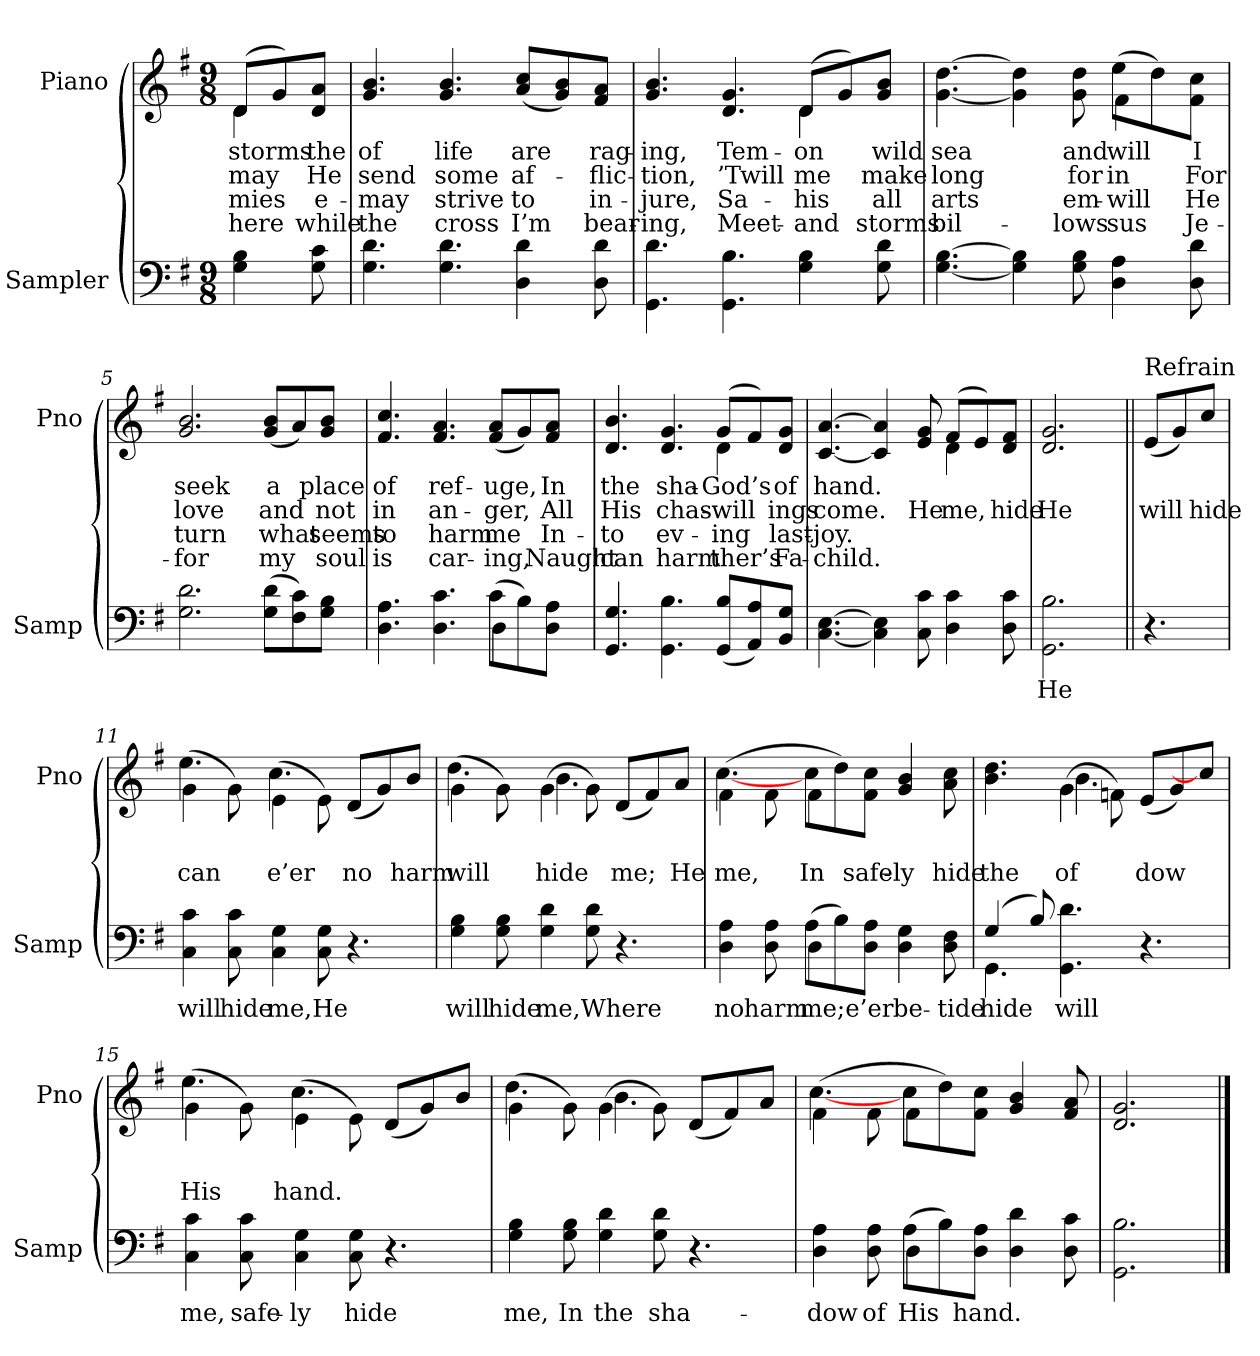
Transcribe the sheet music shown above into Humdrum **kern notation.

**kern	**text	**kern	**text	**text	**text	**text
*part2	*part2	*part1	*part1	*part1	*part1	*part1
*staff2	*staff2	*staff1	*staff1	*staff1	*staff1	*staff1
*I"Sampler	*	*I"Piano	*	*	*	*
*I'Samp	*	*I'Pno	*	*	*	*
*clefF4	*	*clefG2	*	*	*	*
*k[f#]	*	*k[f#]	*	*	*	*
*G:	*	*G:	*	*	*	*
*M9/8	*	*M9/8	*	*	*	*
=1	=1	=1	=1	=1	=1	=1
*	*	*^	*	*	*	*
4G 4B	.	(8d/L	4d	storms	may	-mies	here
.	.	8g/)	.	.	.	.	.
8G 8c	.	8d/ 8a/J	8ryy	the	He	-e-	while
*	*	*v	*v	*	*	*	*
=2	=2	=2	=2	=2	=2	=2
4.G 4.d	.	4.g 4.b	of	send	may	the
4.G 4.d	.	4.g 4.b	life	some	strive	cross
4D 4d	.	(8a/ 8cc/L	are	af-	to	I’m
.	.	8g/ 8b/)	.	.	.	.
8D 8d	.	8f#/ 8a/J	rag-	-flic-	in-	bear-
=3	=3	=3	=3	=3	=3	=3
*	*	*^	*	*	*	*
4.GG 4.d	.	4.g 4.b	2.ryy	-ing,	-tion,	-jure,	-ing,
4.GG 4.B	.	4.d 4.g	.	Tem-	’Twill	Sa-	Meet-
4G 4B	.	(8d/L	4d	on	me	his	and
.	.	8g/)	.	.	.	.	.
8G 8d	.	8g/ 8b/J	8ryy	wild	make	all	storms
=4	=4	=4	=4	=4	=4	=4	=4
[4.G [4.B	.	[4.g [4.dd	2.ryy	sea	long	arts	bil-
4G] 4B]	.	4g] 4dd]	.	.	.	.	.
8G 8B	.	8g 8dd	.	and	for	em-	-lows
4D 4A	.	(8ee\L	4f#	will	in	will	-sus
.	.	8dd\)	.	.	.	.	.
8D 8d	.	8f#\ 8cc\J	8ryy	I	For	He	Je-
*	*	*v	*v	*	*	*	*
=5	=5	=5	=5	=5	=5	=5
2.G 2.d	.	2.g 2.b	seek	love	turn	for
(8G\ 8d\L	.	(8g/ 8b/L	a	and	what	my
8F#\ 8c\)	.	8a/)	.	.	.	.
8G\ 8B\J	.	8g/ 8b/J	place	not	seems	soul
=6	=6	=6	=6	=6	=6	=6
*^	*	*	*	*	*	*
4.D 4.A	2.ryy	.	4.f# 4.cc	of	in	to	is
4.D 4.c	.	.	4.f# 4.a	ref-	an-	harm	car-
(8c\L	4D	.	(8f#/ 8a/L	-uge,	-ger,	me	-ing,
8B\)	.	.	8g/)	.	.	.	.
8D\ 8A\J	8ryy	.	8f#/ 8a/J	In	All	In-	Naught
*v	*v	*	*	*	*	*	*
=7	=7	=7	=7	=7	=7	=7
*	*	*^	*	*	*	*
4.GG 4.G	.	4.d 4.b	2.ryy	the	His	-to	can
4.GG 4.B	.	4.d 4.g	.	sha-	chas-	ev-	harm
(8GG/ 8B/L	.	(8g/L	4d	God’s	will	-ing	-ther’s
8AA/ 8A/)	.	8f#/)	.	.	.	.	.
8BB/ 8G/J	.	8d/ 8g/J	8ryy	of	-ings	-last-	Fa-
=8	=8	=8	=8	=8	=8	=8	=8
[4.C [4.E	.	[4.c [4.a	2.ryy	hand.	come.	joy.	child.
4C] 4E]	.	4c] 4a]	.	.	.	.	.
8C 8c	.	8e 8g	.	.	He	.	.
4D 4c	.	(8f#/L	4d	.	me,	.	.
.	.	8e/)	.	.	.	.	.
8D 8c	.	8d/ 8f#/J	8ryy	.	hide	.	.
*	*	*v	*v	*	*	*	*
=9	=9	=9	=9	=9	=9	=9
2.GG 2.B	He	2.d 2.g	.	He	.	.
=10||	=10||	=10||	=10||	=10||	=10||	=10||
!	!	!LO:TX:t=Refrain	!	!	!	!
4.r	.	(8e/L	.	will	.	.
.	.	8g/)	.	.	.	.
.	.	8cc/J	.	hide	.	.
=11	=11	=11	=11	=11	=11	=11
*	*	*^	*	*	*	*
4C 4c	will	(4g\	4.ee	.	can	.	.
8C 8c	hide	8g\)	.	.	.	.	.
4C 4G	me,	(4e\	4.cc	.	e’er	.	.
8C 8G	He	8e\)	.	.	.	.	.
4.r	.	(8d/L	4.ryy	.	no	.	.
.	.	8g/)	.	.	.	.	.
.	.	8b/J	.	.	harm	.	.
=12	=12	=12	=12	=12	=12	=12	=12
4G 4B	will	(4g\	4.dd	.	will	.	.
8G 8B	hide	8g\)	.	.	.	.	.
4G 4d	me,	(4g\	4.b	.	hide	.	.
8G 8d	Where	8g\)	.	.	.	.	.
4.r	.	(8d/L	4.ryy	.	me;	.	.
.	.	8f#/)	.	.	.	.	.
.	.	8a/J	.	.	He	.	.
=13	=13	=13	=13	=13	=13	=13	=13
*^	*	*	*	*	*	*	*
4D 4A	4.ryy	no	(4f#\	[4.cc	.	me,	.	.
8D 8A	.	harm	8f#\	.	.	.	.	.
(8A\L	4D	me;	8cc\L	4f#	.	In	.	.
8B\)	.	.	8dd\)	.	.	.	.	.
8D\ 8A\J	2ryy	e’er	8f#\ 8cc\J	2ryy	.	safe-	.	.
4D 4G	.	be-	4g 4b	.	.	-ly	.	.
8D 8F#	.	-tide	8a 8cc	.	.	hide	.	.
=14	=14	=14	=14	=14	=14	=14	=14	=14
(4G/	4.GG	hide	4.b 4.dd	4.ryy	.	the	.	.
8B/)	.	.	.	.	.	.	.	.
4.GG 4.d	2.ryy	will	(4g\	4.b	.	of	.	.
.	.	.	8fn\)	.	.	.	.	.
4.r	.	.	(8e/L	4.ryy	.	-dow	.	.
.	.	.	8g/)	.	.	.	.	.
.	.	.	8cc/J]	.	.	.	.	.
*v	*v	*	*	*	*	*	*	*
=15	=15	=15	=15	=15	=15	=15	=15
4C 4c	me,	(4g\	4.ee	.	His	.	.
8C 8c	safe-	8g\)	.	.	.	.	.
4C 4G	-ly	(4e\	4.cc	.	hand.	.	.
8C 8G	hide	8e\)	.	.	.	.	.
4.r	.	(8d/L	4.ryy	.	.	.	.
.	.	8g/)	.	.	.	.	.
.	.	8b/J	.	.	.	.	.
=16	=16	=16	=16	=16	=16	=16	=16
4G 4B	me,	(4g\	4.dd	.	.	.	.
8G 8B	In	8g\)	.	.	.	.	.
4G 4d	the	(4g\	4.b	.	.	.	.
8G 8d	sha-	8g\)	.	.	.	.	.
4.r	.	(8d/L	4.ryy	.	.	.	.
.	.	8f#/)	.	.	.	.	.
.	.	8a/J	.	.	.	.	.
=17	=17	=17	=17	=17	=17	=17	=17
*^	*	*	*	*	*	*	*
4D 4A	4.ryy	-dow	(4f#\	[4.cc	.	.	.	.
8D 8A	.	of	8f#\	.	.	.	.	.
(8A\L	4D	His	8cc\L	4f#	.	.	.	.
8B\)	.	.	8dd\)	.	.	.	.	.
8D\ 8A\J	2ryy	hand.	8f#\ 8cc\J	2ryy	.	.	.	.
4D 4d	.	.	4g 4b	.	.	.	.	.
8D 8c	.	.	8f# 8a	.	.	.	.	.
*v	*v	*	*	*	*	*	*	*
*	*	*v	*v	*	*	*	*
=18	=18	=18	=18	=18	=18	=18
2.GG 2.B	.	2.d 2.g	.	.	.	.
==	==	==	==	==	==	==
*-	*-	*-	*-	*-	*-	*-
